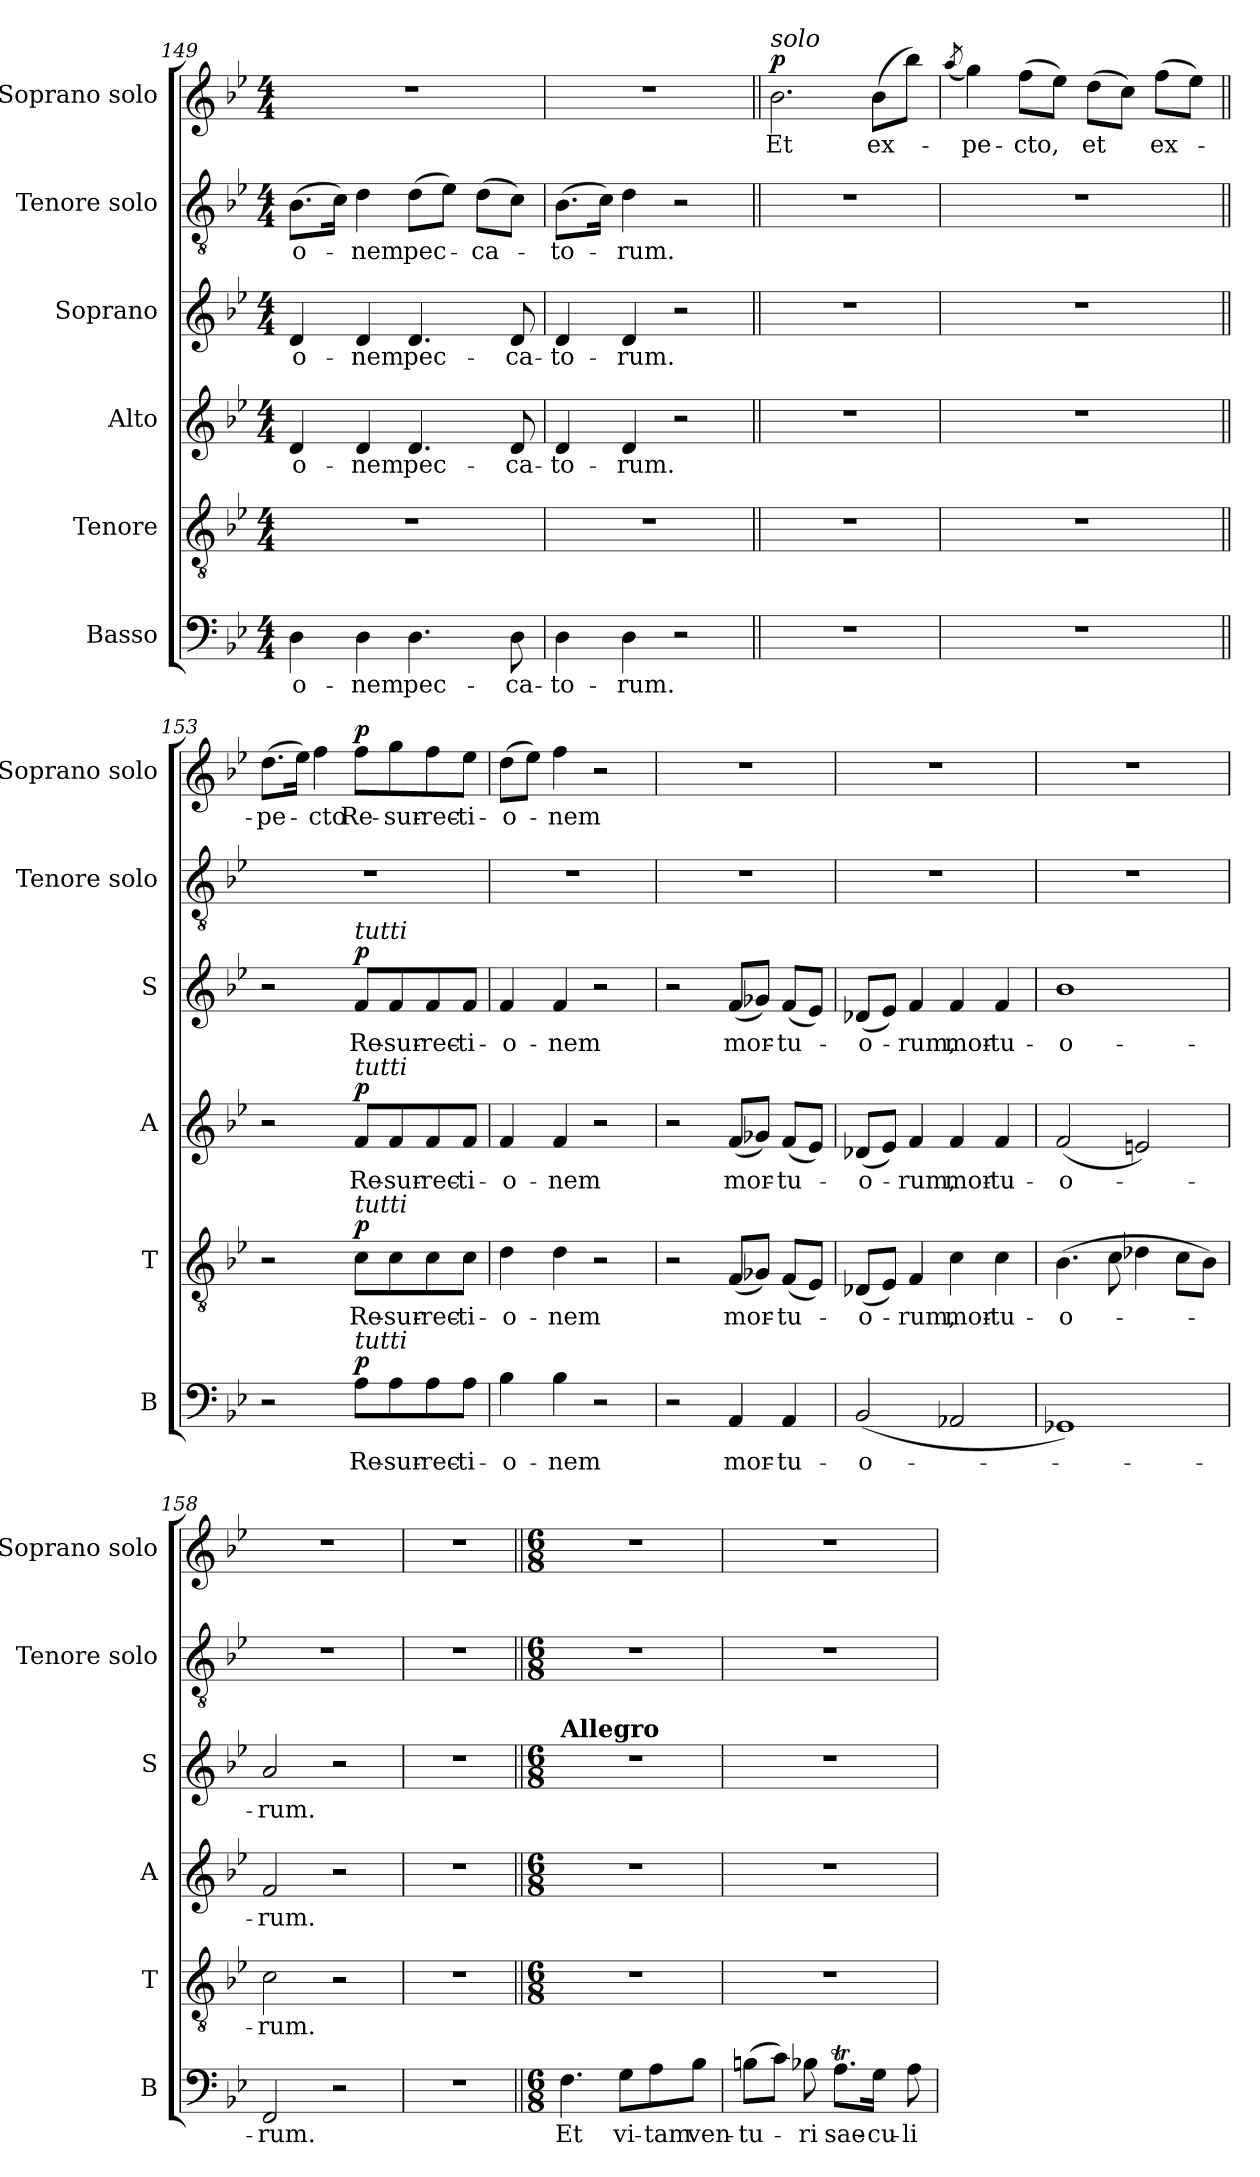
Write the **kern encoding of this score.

**kern	**text	**dynam	**kern	**text	**dynam	**kern	**text	**dynam	**kern	**text	**dynam	**kern	**text	**kern	**text	**dynam
*part6	*part6	*part6	*part5	*part5	*part5	*part4	*part4	*part4	*part3	*part3	*part3	*part2	*part2	*part1	*part1	*part1
*staff6	*staff6	*staff6	*staff5	*staff5	*staff5	*staff4	*staff4	*staff4	*staff3	*staff3	*staff3	*staff2	*staff2	*staff1	*staff1	*staff1
*I"Basso	*	*	*I"Tenore	*	*	*I"Alto	*	*	*I"Soprano	*	*	*I"Tenore solo	*	*I"Soprano solo	*	*
*I'B	*	*	*I'T	*	*	*I'A	*	*	*I'S	*	*	*I'Tenore solo	*	*I'Soprano solo	*	*
!!LO:LB:g=z
*clefF4	*	*	*clefGv2	*	*	*clefG2	*	*	*clefG2	*	*	*clefGv2	*	*clefG2	*	*
*k[b-e-]	*	*	*k[b-e-]	*	*	*k[b-e-]	*	*	*k[b-e-]	*	*	*k[b-e-]	*	*k[b-e-]	*	*
*g:	*	*	*g:	*	*	*g:	*	*	*g:	*	*	*g:	*	*g:	*	*
*M4/4	*	*	*M4/4	*	*	*M4/4	*	*	*M4/4	*	*	*M4/4	*	*M4/4	*	*
=149	=149	=149	=149	=149	=149	=149	=149	=149	=149	=149	=149	=149	=149	=149	=149	=149
4D\	-o-	.	1r	.	.	4d/	-o-	.	4d/	-o-	.	(>8.B-\L	-o-	1r	.	.
.	.	.	.	.	.	.	.	.	.	.	.	16c\Jk)	.	.	.	.
4D\	-nem	.	.	.	.	4d/	-nem	.	4d/	-nem	.	4d\	-nem	.	.	.
4.D\	pec-	.	.	.	.	4.d/	pec-	.	4.d/	pec-	.	(>8d\L	pec-	.	.	.
.	.	.	.	.	.	.	.	.	.	.	.	8e-\J)	.	.	.	.
.	.	.	.	.	.	.	.	.	.	.	.	(>8d\L	-ca-	.	.	.
8D\	-ca-	.	.	.	.	8d/	-ca-	.	8d/	-ca-	.	8c\J)	.	.	.	.
=150	=150	=150	=150	=150	=150	=150	=150	=150	=150	=150	=150	=150	=150	=150	=150	=150
4D\	-to-	.	1r	.	.	4d/	-to-	.	4d/	-to-	.	(>8.B-\L	-to-	1r	.	.
.	.	.	.	.	.	.	.	.	.	.	.	16c\Jk)	.	.	.	.
4D\	-rum.	.	.	.	.	4d/	-rum.	.	4d/	-rum.	.	4d\	-rum.	.	.	.
2r	.	.	.	.	.	2r	.	.	2r	.	.	2r	.	.	.	.
=151||	=151||	=151||	=151||	=151||	=151||	=151||	=151||	=151||	=151||	=151||	=151||	=151||	=151||	=151||	=151||	=151||
!	!	!	!	!	!	!	!	!	!	!	!	!	!	!LO:TX:a:i:t=solo	!	!
!	!	!	!	!	!	!	!	!	!	!	!	!	!	!	!	!LO:DY:a
1r	.	.	1r	.	.	1r	.	.	1r	.	.	1r	.	2.b-\	Et	p
.	.	.	.	.	.	.	.	.	.	.	.	.	.	(>8b-\L	ex-	.
.	.	.	.	.	.	.	.	.	.	.	.	.	.	8bb-\J)	.	.
=152	=152	=152	=152	=152	=152	=152	=152	=152	=152	=152	=152	=152	=152	=152	=152	=152
.	.	.	.	.	.	.	.	.	.	.	.	.	.	(<8qaa/	.	.
1r	.	.	1r	.	.	1r	.	.	1r	.	.	1r	.	4gg\)	-pe-	.
.	.	.	.	.	.	.	.	.	.	.	.	.	.	(>8ff\L	-cto,	.
.	.	.	.	.	.	.	.	.	.	.	.	.	.	8ee-\J)	.	.
.	.	.	.	.	.	.	.	.	.	.	.	.	.	(>8dd\L	et	.
.	.	.	.	.	.	.	.	.	.	.	.	.	.	8cc\J)	.	.
.	.	.	.	.	.	.	.	.	.	.	.	.	.	(>8ff\L	ex-	.
.	.	.	.	.	.	.	.	.	.	.	.	.	.	8ee-\J)	.	.
=153||	=153||	=153||	=153||	=153||	=153||	=153||	=153||	=153||	=153||	=153||	=153||	=153||	=153||	=153||	=153||	=153||
2r	.	.	2r	.	.	2r	.	.	2r	.	.	1r	.	(>8.dd\L	-pe-	.
.	.	.	.	.	.	.	.	.	.	.	.	.	.	16ee-\Jk)	.	.
.	.	.	.	.	.	.	.	.	.	.	.	.	.	4ff\	-cto	.
!	!	!	!	!	!	!	!	!	!LO:TX:a:i:t=tutti	!	!	!	!	!	!	!
!	!	!	!	!	!	!LO:TX:a:i:t=tutti	!	!	!	!	!	!	!	!	!	!
!	!	!	!LO:TX:a:i:t=tutti	!	!	!	!	!	!	!	!	!	!	!	!	!
!LO:TX:a:i:t=tutti	!	!	!	!	!	!	!	!	!	!	!	!	!	!	!	!
!	!	!LO:DY:a	!	!	!LO:DY:a	!	!	!LO:DY:a	!	!	!LO:DY:a	!	!	!	!	!LO:DY:a
8A\L	Re-	p	8c\L	Re-	p	8f/L	Re-	p	8f/L	Re-	p	.	.	8ff\L	Re-	p
8A\	-sur-	.	8c\	-sur-	.	8f/	-sur-	.	8f/	-sur-	.	.	.	8gg\	-sur-	.
8A\	-rec-	.	8c\	-rec-	.	8f/	-rec-	.	8f/	-rec-	.	.	.	8ff\	-rec-	.
8A\J	-ti-	.	8c\J	-ti-	.	8f/J	-ti-	.	8f/J	-ti-	.	.	.	8ee-\J	-ti-	.
!!LO:PB:g=z
=154	=154	=154	=154	=154	=154	=154	=154	=154	=154	=154	=154	=154	=154	=154	=154	=154
4B-\	-o-	.	4d\	-o-	.	4f/	-o-	.	4f/	-o-	.	1r	.	(>8dd\L	-o-	.
.	.	.	.	.	.	.	.	.	.	.	.	.	.	8ee-\J)	.	.
4B-\	-nem	.	4d\	-nem	.	4f/	-nem	.	4f/	-nem	.	.	.	4ff\	-nem	.
2r	.	.	2r	.	.	2r	.	.	2r	.	.	.	.	2r	.	.
=155	=155	=155	=155	=155	=155	=155	=155	=155	=155	=155	=155	=155	=155	=155	=155	=155
2r	.	.	2r	.	.	2r	.	.	2r	.	.	1r	.	1r	.	.
4AA/	mor-	.	(<8F/L	mor-	.	(<8f/L	mor-	.	(<8f/L	mor-	.	.	.	.	.	.
.	.	.	8G-X/J)	.	.	8g-X/J)	.	.	8g-X/J)	.	.	.	.	.	.	.
4AA/	-tu-	.	(<8F/L	-tu-	.	(<8f/L	-tu-	.	(<8f/L	-tu-	.	.	.	.	.	.
.	.	.	8E-/J)	.	.	8e-/J)	.	.	8e-/J)	.	.	.	.	.	.	.
=156	=156	=156	=156	=156	=156	=156	=156	=156	=156	=156	=156	=156	=156	=156	=156	=156
(<2BB-/	-o-	.	(<8D-X/L	-o-	.	(<8d-X/L	-o-	.	(<8d-X/L	-o-	.	1r	.	1r	.	.
.	.	.	8E-/J)	.	.	8e-/J)	.	.	8e-/J)	.	.	.	.	.	.	.
.	.	.	4F/	-rum,	.	4f/	-rum,	.	4f/	-rum,	.	.	.	.	.	.
2AA-X/	.	.	4c\	mor-	.	4f/	mor-	.	4f/	mor-	.	.	.	.	.	.
.	.	.	4c\	-tu-	.	4f/	-tu-	.	4f/	-tu-	.	.	.	.	.	.
=157	=157	=157	=157	=157	=157	=157	=157	=157	=157	=157	=157	=157	=157	=157	=157	=157
1GG-X)	.	.	(>4.B-\	-o-	.	(<2f/	-o-	.	1b-	-o-	.	1r	.	1r	.	.
.	.	.	8c\	.	.	.	.	.	.	.	.	.	.	.	.	.
.	.	.	4d-X\	.	.	2en/)	.	.	.	.	.	.	.	.	.	.
.	.	.	8c\L	.	.	.	.	.	.	.	.	.	.	.	.	.
.	.	.	8B-\J)	.	.	.	.	.	.	.	.	.	.	.	.	.
=158	=158	=158	=158	=158	=158	=158	=158	=158	=158	=158	=158	=158	=158	=158	=158	=158
2FF/	-rum.	.	2c\	-rum.	.	2f/	-rum.	.	2a/	-rum.	.	1r	.	1r	.	.
2r	.	.	2r	.	.	2r	.	.	2r	.	.	.	.	.	.	.
=159	=159	=159	=159	=159	=159	=159	=159	=159	=159	=159	=159	=159	=159	=159	=159	=159
1r	.	.	1r	.	.	1r	.	.	1r	.	.	1r	.	1r	.	.
!!LO:LB:g=z
=160||	=160||	=160||	=160||	=160||	=160||	=160||	=160||	=160||	=160||	=160||	=160||	=160||	=160||	=160||	=160||	=160||
*M6/8	*	*	*M6/8	*	*	*M6/8	*	*	*M6/8	*	*	*M6/8	*	*M6/8	*	*
*	*	*	*	*	*	*	*	*	*MM99	*	*	*	*	*	*	*
!	!	!	!	!	!	!	!	!	!LO:TX:a:B:t=Allegro	!	!	!	!	!	!	!
4.F\	Et	.	2.r	.	.	2.r	.	.	2.r	.	.	2.r	.	2.r	.	.
8G\L	vi-	.	.	.	.	.	.	.	.	.	.	.	.	.	.	.
8A\	-tam	.	.	.	.	.	.	.	.	.	.	.	.	.	.	.
8B-\J	ven-	.	.	.	.	.	.	.	.	.	.	.	.	.	.	.
=161	=161	=161	=161	=161	=161	=161	=161	=161	=161	=161	=161	=161	=161	=161	=161	=161
(>8Bn\L	-tu-	.	2.r	.	.	2.r	.	.	2.r	.	.	2.r	.	2.r	.	.
8c\J)	.	.	.	.	.	.	.	.	.	.	.	.	.	.	.	.
8B-X\	-ri	.	.	.	.	.	.	.	.	.	.	.	.	.	.	.
8.At\L	sae-	.	.	.	.	.	.	.	.	.	.	.	.	.	.	.
16G\Jk	-cu-	.	.	.	.	.	.	.	.	.	.	.	.	.	.	.
8A\	-li	.	.	.	.	.	.	.	.	.	.	.	.	.	.	.
=	=	=	=	=	=	=	=	=	=	=	=	=	=	=	=	=
*-	*-	*-	*-	*-	*-	*-	*-	*-	*-	*-	*-	*-	*-	*-	*-	*-
